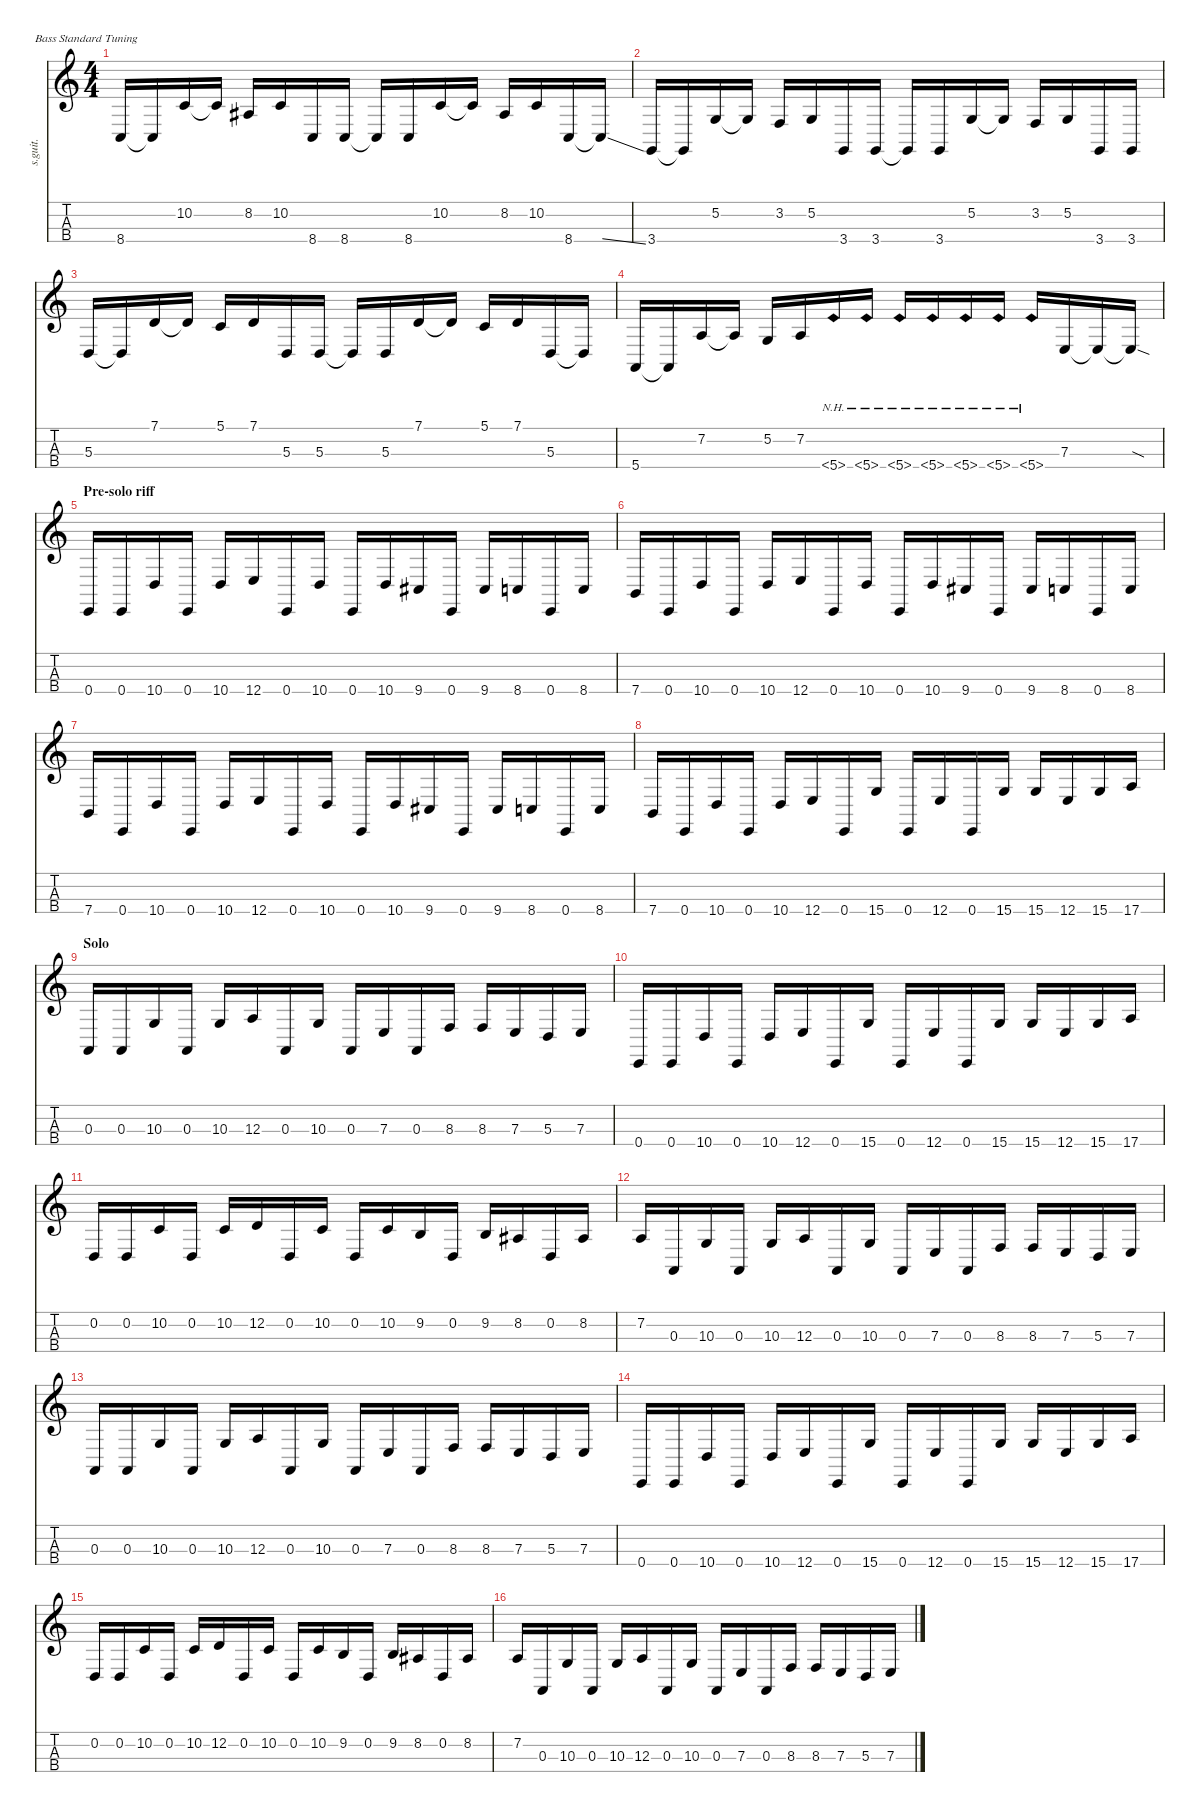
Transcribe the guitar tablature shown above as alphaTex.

\defaultSystemsLayout 4
\hideDynamics
\bracketExtendMode nobrackets
\track ("Chris Wolstenholm - Bass Effects 1" "s.guit.") {instrument distortionguitar}
\staff {score tabs}
\tuning (G2 D2 A1 E1)
\ts (4 4)
\tempo (93 hide)
\clef g2
\ks c
8.4.16{lyrics (0 "") lyrics (1 "") lyrics (2 "") lyrics (3 "") lyrics (4 "") dy mf} 8.4{t}.16{lyrics (0 "") lyrics (1 "") lyrics (2 "") lyrics (3 "") lyrics (4 "") dy f} 10.2.16{lyrics (0 "") lyrics (1 "") lyrics (2 "") lyrics (3 "") lyrics (4 "") dy mf} 10.2{t}.16{lyrics (0 "") lyrics (1 "") lyrics (2 "") lyrics (3 "") lyrics (4 "") dy f} 8.2{acc #}.16{lyrics (0 "") lyrics (1 "") lyrics (2 "") lyrics (3 "") lyrics (4 "") dy mf} 10.2.16{lyrics (0 "") lyrics (1 "") lyrics (2 "") lyrics (3 "") lyrics (4 "")} 8.4.16{lyrics (0 "") lyrics (1 "") lyrics (2 "") lyrics (3 "") lyrics (4 "")} 8.4.16{lyrics (0 "") lyrics (1 "") lyrics (2 "") lyrics (3 "") lyrics (4 "")} 8.4{t}.16{lyrics (0 "") lyrics (1 "") lyrics (2 "") lyrics (3 "") lyrics (4 "") dy f} 8.4.16{lyrics (0 "") lyrics (1 "") lyrics (2 "") lyrics (3 "") lyrics (4 "")} 10.2.16{lyrics (0 "") lyrics (1 "") lyrics (2 "") lyrics (3 "") lyrics (4 "")} 10.2{t}.16{lyrics (0 "") lyrics (1 "") lyrics (2 "") lyrics (3 "") lyrics (4 "")} 8.2{acc #}.16{lyrics (0 "") lyrics (1 "") lyrics (2 "") lyrics (3 "") lyrics (4 "")} 10.2.16{lyrics (0 "") lyrics (1 "") lyrics (2 "") lyrics (3 "") lyrics (4 "")} 8.4.16{lyrics (0 "") lyrics (1 "") lyrics (2 "") lyrics (3 "") lyrics (4 "")} 8.4{ss t}.16{lyrics (0 "") lyrics (1 "") lyrics (2 "") lyrics (3 "") lyrics (4 "")} |
3.4.16{lyrics (0 "") lyrics (1 "") lyrics (2 "") lyrics (3 "") lyrics (4 "") dy mf} 3.4{t}.16{lyrics (0 "") lyrics (1 "") lyrics (2 "") lyrics (3 "") lyrics (4 "") dy f} 5.2.16{lyrics (0 "") lyrics (1 "") lyrics (2 "") lyrics (3 "") lyrics (4 "") dy mf} 5.2{t}.16{lyrics (0 "") lyrics (1 "") lyrics (2 "") lyrics (3 "") lyrics (4 "") dy f} 3.2.16{lyrics (0 "") lyrics (1 "") lyrics (2 "") lyrics (3 "") lyrics (4 "") dy mf} 5.2.16{lyrics (0 "") lyrics (1 "") lyrics (2 "") lyrics (3 "") lyrics (4 "")} 3.4.16{lyrics (0 "") lyrics (1 "") lyrics (2 "") lyrics (3 "") lyrics (4 "")} 3.4.16{lyrics (0 "") lyrics (1 "") lyrics (2 "") lyrics (3 "") lyrics (4 "")} 3.4{t}.16{lyrics (0 "") lyrics (1 "") lyrics (2 "") lyrics (3 "") lyrics (4 "") dy f} 3.4.16{lyrics (0 "") lyrics (1 "") lyrics (2 "") lyrics (3 "") lyrics (4 "")} 5.2.16{lyrics (0 "") lyrics (1 "") lyrics (2 "") lyrics (3 "") lyrics (4 "")} 5.2{t}.16{lyrics (0 "") lyrics (1 "") lyrics (2 "") lyrics (3 "") lyrics (4 "")} 3.2.16{lyrics (0 "") lyrics (1 "") lyrics (2 "") lyrics (3 "") lyrics (4 "")} 5.2.16{lyrics (0 "") lyrics (1 "") lyrics (2 "") lyrics (3 "") lyrics (4 "")} 3.4.16{lyrics (0 "") lyrics (1 "") lyrics (2 "") lyrics (3 "") lyrics (4 "")} 3.4.16{lyrics (0 "") lyrics (1 "") lyrics (2 "") lyrics (3 "") lyrics (4 "")} |
5.3.16{lyrics (0 "") lyrics (1 "") lyrics (2 "") lyrics (3 "") lyrics (4 "")} 5.3{t}.16{lyrics (0 "") lyrics (1 "") lyrics (2 "") lyrics (3 "") lyrics (4 "")} 7.1.16{lyrics (0 "") lyrics (1 "") lyrics (2 "") lyrics (3 "") lyrics (4 "")} 7.1{t}.16{lyrics (0 "") lyrics (1 "") lyrics (2 "") lyrics (3 "") lyrics (4 "")} 5.1.16{lyrics (0 "") lyrics (1 "") lyrics (2 "") lyrics (3 "") lyrics (4 "")} 7.1.16{lyrics (0 "") lyrics (1 "") lyrics (2 "") lyrics (3 "") lyrics (4 "")} 5.3.16{lyrics (0 "") lyrics (1 "") lyrics (2 "") lyrics (3 "") lyrics (4 "")} 5.3.16{lyrics (0 "") lyrics (1 "") lyrics (2 "") lyrics (3 "") lyrics (4 "")} 5.3{t}.16{lyrics (0 "") lyrics (1 "") lyrics (2 "") lyrics (3 "") lyrics (4 "")} 5.3.16{lyrics (0 "") lyrics (1 "") lyrics (2 "") lyrics (3 "") lyrics (4 "")} 7.1.16{lyrics (0 "") lyrics (1 "") lyrics (2 "") lyrics (3 "") lyrics (4 "")} 7.1{t}.16{lyrics (0 "") lyrics (1 "") lyrics (2 "") lyrics (3 "") lyrics (4 "")} 5.1.16{lyrics (0 "") lyrics (1 "") lyrics (2 "") lyrics (3 "") lyrics (4 "")} 7.1.16{lyrics (0 "") lyrics (1 "") lyrics (2 "") lyrics (3 "") lyrics (4 "")} 5.3.16{lyrics (0 "") lyrics (1 "") lyrics (2 "") lyrics (3 "") lyrics (4 "")} 5.3{t}.16{lyrics (0 "") lyrics (1 "") lyrics (2 "") lyrics (3 "") lyrics (4 "")} |
5.4.16{lyrics (0 "") lyrics (1 "") lyrics (2 "") lyrics (3 "") lyrics (4 "") dy mf} 5.4{t}.16{lyrics (0 "") lyrics (1 "") lyrics (2 "") lyrics (3 "") lyrics (4 "") dy f} 7.2.16{lyrics (0 "") lyrics (1 "") lyrics (2 "") lyrics (3 "") lyrics (4 "") dy mf} 7.2{t}.16{lyrics (0 "") lyrics (1 "") lyrics (2 "") lyrics (3 "") lyrics (4 "") dy f} 5.2.16{lyrics (0 "") lyrics (1 "") lyrics (2 "") lyrics (3 "") lyrics (4 "") dy mf} 7.2.16{lyrics (0 "") lyrics (1 "") lyrics (2 "") lyrics (3 "") lyrics (4 "")} 5.4{nh}.16{lyrics (0 "") lyrics (1 "") lyrics (2 "") lyrics (3 "") lyrics (4 "")} 5.4{nh}.16{lyrics (0 "") lyrics (1 "") lyrics (2 "") lyrics (3 "") lyrics (4 "") dy f} 5.4{nh}.16{lyrics (0 "") lyrics (1 "") lyrics (2 "") lyrics (3 "") lyrics (4 "")} 5.4{nh}.16{lyrics (0 "") lyrics (1 "") lyrics (2 "") lyrics (3 "") lyrics (4 "")} 5.4{nh}.16{lyrics (0 "") lyrics (1 "") lyrics (2 "") lyrics (3 "") lyrics (4 "")} 5.4{nh}.16{lyrics (0 "") lyrics (1 "") lyrics (2 "") lyrics (3 "") lyrics (4 "")} 5.4{nh}.16{lyrics (0 "") lyrics (1 "") lyrics (2 "") lyrics (3 "") lyrics (4 "")} 7.3.16{lyrics (0 "") lyrics (1 "") lyrics (2 "") lyrics (3 "") lyrics (4 "")} 7.3{t}.16{lyrics (0 "") lyrics (1 "") lyrics (2 "") lyrics (3 "") lyrics (4 "")} 7.3{sod t}.16{lyrics (0 "") lyrics (1 "") lyrics (2 "") lyrics (3 "") lyrics (4 "")} |
\section ("" "Pre-solo riff")
0.4.16{lyrics (0 "") lyrics (1 "") lyrics (2 "") lyrics (3 "") lyrics (4 "")} 0.4.16{lyrics (0 "") lyrics (1 "") lyrics (2 "") lyrics (3 "") lyrics (4 "")} 10.4.16{lyrics (0 "") lyrics (1 "") lyrics (2 "") lyrics (3 "") lyrics (4 "")} 0.4.16{lyrics (0 "") lyrics (1 "") lyrics (2 "") lyrics (3 "") lyrics (4 "")} 10.4.16{lyrics (0 "") lyrics (1 "") lyrics (2 "") lyrics (3 "") lyrics (4 "")} 12.4.16{lyrics (0 "") lyrics (1 "") lyrics (2 "") lyrics (3 "") lyrics (4 "")} 0.4.16{lyrics (0 "") lyrics (1 "") lyrics (2 "") lyrics (3 "") lyrics (4 "")} 10.4.16{lyrics (0 "") lyrics (1 "") lyrics (2 "") lyrics (3 "") lyrics (4 "")} 0.4.16{lyrics (0 "") lyrics (1 "") lyrics (2 "") lyrics (3 "") lyrics (4 "")} 10.4.16{lyrics (0 "") lyrics (1 "") lyrics (2 "") lyrics (3 "") lyrics (4 "")} 9.4{acc #}.16{lyrics (0 "") lyrics (1 "") lyrics (2 "") lyrics (3 "") lyrics (4 "")} 0.4.16{lyrics (0 "") lyrics (1 "") lyrics (2 "") lyrics (3 "") lyrics (4 "")} 9.4{acc #}.16{lyrics (0 "") lyrics (1 "") lyrics (2 "") lyrics (3 "") lyrics (4 "")} 8.4.16{lyrics (0 "") lyrics (1 "") lyrics (2 "") lyrics (3 "") lyrics (4 "")} 0.4.16{lyrics (0 "") lyrics (1 "") lyrics (2 "") lyrics (3 "") lyrics (4 "")} 8.4.16{lyrics (0 "") lyrics (1 "") lyrics (2 "") lyrics (3 "") lyrics (4 "")} |
7.4.16{lyrics (0 "") lyrics (1 "") lyrics (2 "") lyrics (3 "") lyrics (4 "")} 0.4.16{lyrics (0 "") lyrics (1 "") lyrics (2 "") lyrics (3 "") lyrics (4 "")} 10.4.16{lyrics (0 "") lyrics (1 "") lyrics (2 "") lyrics (3 "") lyrics (4 "")} 0.4.16{lyrics (0 "") lyrics (1 "") lyrics (2 "") lyrics (3 "") lyrics (4 "")} 10.4.16{lyrics (0 "") lyrics (1 "") lyrics (2 "") lyrics (3 "") lyrics (4 "")} 12.4.16{lyrics (0 "") lyrics (1 "") lyrics (2 "") lyrics (3 "") lyrics (4 "")} 0.4.16{lyrics (0 "") lyrics (1 "") lyrics (2 "") lyrics (3 "") lyrics (4 "")} 10.4.16{lyrics (0 "") lyrics (1 "") lyrics (2 "") lyrics (3 "") lyrics (4 "")} 0.4.16{lyrics (0 "") lyrics (1 "") lyrics (2 "") lyrics (3 "") lyrics (4 "")} 10.4.16{lyrics (0 "") lyrics (1 "") lyrics (2 "") lyrics (3 "") lyrics (4 "")} 9.4{acc #}.16{lyrics (0 "") lyrics (1 "") lyrics (2 "") lyrics (3 "") lyrics (4 "")} 0.4.16{lyrics (0 "") lyrics (1 "") lyrics (2 "") lyrics (3 "") lyrics (4 "")} 9.4{acc #}.16{lyrics (0 "") lyrics (1 "") lyrics (2 "") lyrics (3 "") lyrics (4 "")} 8.4.16{lyrics (0 "") lyrics (1 "") lyrics (2 "") lyrics (3 "") lyrics (4 "")} 0.4.16{lyrics (0 "") lyrics (1 "") lyrics (2 "") lyrics (3 "") lyrics (4 "")} 8.4.16{lyrics (0 "") lyrics (1 "") lyrics (2 "") lyrics (3 "") lyrics (4 "")} |
7.4.16{lyrics (0 "") lyrics (1 "") lyrics (2 "") lyrics (3 "") lyrics (4 "")} 0.4.16{lyrics (0 "") lyrics (1 "") lyrics (2 "") lyrics (3 "") lyrics (4 "")} 10.4.16{lyrics (0 "") lyrics (1 "") lyrics (2 "") lyrics (3 "") lyrics (4 "")} 0.4.16{lyrics (0 "") lyrics (1 "") lyrics (2 "") lyrics (3 "") lyrics (4 "")} 10.4.16{lyrics (0 "") lyrics (1 "") lyrics (2 "") lyrics (3 "") lyrics (4 "")} 12.4.16{lyrics (0 "") lyrics (1 "") lyrics (2 "") lyrics (3 "") lyrics (4 "")} 0.4.16{lyrics (0 "") lyrics (1 "") lyrics (2 "") lyrics (3 "") lyrics (4 "")} 10.4.16{lyrics (0 "") lyrics (1 "") lyrics (2 "") lyrics (3 "") lyrics (4 "")} 0.4.16{lyrics (0 "") lyrics (1 "") lyrics (2 "") lyrics (3 "") lyrics (4 "")} 10.4.16{lyrics (0 "") lyrics (1 "") lyrics (2 "") lyrics (3 "") lyrics (4 "")} 9.4{acc #}.16{lyrics (0 "") lyrics (1 "") lyrics (2 "") lyrics (3 "") lyrics (4 "")} 0.4.16{lyrics (0 "") lyrics (1 "") lyrics (2 "") lyrics (3 "") lyrics (4 "")} 9.4{acc #}.16{lyrics (0 "") lyrics (1 "") lyrics (2 "") lyrics (3 "") lyrics (4 "")} 8.4.16{lyrics (0 "") lyrics (1 "") lyrics (2 "") lyrics (3 "") lyrics (4 "")} 0.4.16{lyrics (0 "") lyrics (1 "") lyrics (2 "") lyrics (3 "") lyrics (4 "")} 8.4.16{lyrics (0 "") lyrics (1 "") lyrics (2 "") lyrics (3 "") lyrics (4 "")} |
7.4.16{lyrics (0 "") lyrics (1 "") lyrics (2 "") lyrics (3 "") lyrics (4 "")} 0.4.16{lyrics (0 "") lyrics (1 "") lyrics (2 "") lyrics (3 "") lyrics (4 "")} 10.4.16{lyrics (0 "") lyrics (1 "") lyrics (2 "") lyrics (3 "") lyrics (4 "")} 0.4.16{lyrics (0 "") lyrics (1 "") lyrics (2 "") lyrics (3 "") lyrics (4 "")} 10.4.16{lyrics (0 "") lyrics (1 "") lyrics (2 "") lyrics (3 "") lyrics (4 "")} 12.4.16{lyrics (0 "") lyrics (1 "") lyrics (2 "") lyrics (3 "") lyrics (4 "")} 0.4.16{lyrics (0 "") lyrics (1 "") lyrics (2 "") lyrics (3 "") lyrics (4 "")} 15.4.16{lyrics (0 "") lyrics (1 "") lyrics (2 "") lyrics (3 "") lyrics (4 "")} 0.4.16{lyrics (0 "") lyrics (1 "") lyrics (2 "") lyrics (3 "") lyrics (4 "")} 12.4.16{lyrics (0 "") lyrics (1 "") lyrics (2 "") lyrics (3 "") lyrics (4 "")} 0.4.16{lyrics (0 "") lyrics (1 "") lyrics (2 "") lyrics (3 "") lyrics (4 "")} 15.4.16{lyrics (0 "") lyrics (1 "") lyrics (2 "") lyrics (3 "") lyrics (4 "")} 15.4.16{lyrics (0 "") lyrics (1 "") lyrics (2 "") lyrics (3 "") lyrics (4 "")} 12.4.16{lyrics (0 "") lyrics (1 "") lyrics (2 "") lyrics (3 "") lyrics (4 "")} 15.4.16{lyrics (0 "") lyrics (1 "") lyrics (2 "") lyrics (3 "") lyrics (4 "")} 17.4.16{lyrics (0 "") lyrics (1 "") lyrics (2 "") lyrics (3 "") lyrics (4 "")} |
\section ("" "Solo")
0.3.16{lyrics (0 "") lyrics (1 "") lyrics (2 "") lyrics (3 "") lyrics (4 "")} 0.3.16{lyrics (0 "") lyrics (1 "") lyrics (2 "") lyrics (3 "") lyrics (4 "")} 10.3.16{lyrics (0 "") lyrics (1 "") lyrics (2 "") lyrics (3 "") lyrics (4 "")} 0.3.16{lyrics (0 "") lyrics (1 "") lyrics (2 "") lyrics (3 "") lyrics (4 "")} 10.3.16{lyrics (0 "") lyrics (1 "") lyrics (2 "") lyrics (3 "") lyrics (4 "")} 12.3.16{lyrics (0 "") lyrics (1 "") lyrics (2 "") lyrics (3 "") lyrics (4 "")} 0.3.16{lyrics (0 "") lyrics (1 "") lyrics (2 "") lyrics (3 "") lyrics (4 "")} 10.3.16{lyrics (0 "") lyrics (1 "") lyrics (2 "") lyrics (3 "") lyrics (4 "")} 0.3.16{lyrics (0 "") lyrics (1 "") lyrics (2 "") lyrics (3 "") lyrics (4 "")} 7.3.16{lyrics (0 "") lyrics (1 "") lyrics (2 "") lyrics (3 "") lyrics (4 "")} 0.3.16{lyrics (0 "") lyrics (1 "") lyrics (2 "") lyrics (3 "") lyrics (4 "")} 8.3.16{lyrics (0 "") lyrics (1 "") lyrics (2 "") lyrics (3 "") lyrics (4 "")} 8.3.16{lyrics (0 "") lyrics (1 "") lyrics (2 "") lyrics (3 "") lyrics (4 "")} 7.3.16{lyrics (0 "") lyrics (1 "") lyrics (2 "") lyrics (3 "") lyrics (4 "")} 5.3.16{lyrics (0 "") lyrics (1 "") lyrics (2 "") lyrics (3 "") lyrics (4 "")} 7.3.16{lyrics (0 "") lyrics (1 "") lyrics (2 "") lyrics (3 "") lyrics (4 "")} |
0.4.16{lyrics (0 "") lyrics (1 "") lyrics (2 "") lyrics (3 "") lyrics (4 "")} 0.4.16{lyrics (0 "") lyrics (1 "") lyrics (2 "") lyrics (3 "") lyrics (4 "")} 10.4.16{lyrics (0 "") lyrics (1 "") lyrics (2 "") lyrics (3 "") lyrics (4 "")} 0.4.16{lyrics (0 "") lyrics (1 "") lyrics (2 "") lyrics (3 "") lyrics (4 "")} 10.4.16{lyrics (0 "") lyrics (1 "") lyrics (2 "") lyrics (3 "") lyrics (4 "")} 12.4.16{lyrics (0 "") lyrics (1 "") lyrics (2 "") lyrics (3 "") lyrics (4 "")} 0.4.16{lyrics (0 "") lyrics (1 "") lyrics (2 "") lyrics (3 "") lyrics (4 "")} 15.4.16{lyrics (0 "") lyrics (1 "") lyrics (2 "") lyrics (3 "") lyrics (4 "")} 0.4.16{lyrics (0 "") lyrics (1 "") lyrics (2 "") lyrics (3 "") lyrics (4 "")} 12.4.16{lyrics (0 "") lyrics (1 "") lyrics (2 "") lyrics (3 "") lyrics (4 "")} 0.4.16{lyrics (0 "") lyrics (1 "") lyrics (2 "") lyrics (3 "") lyrics (4 "")} 15.4.16{lyrics (0 "") lyrics (1 "") lyrics (2 "") lyrics (3 "") lyrics (4 "")} 15.4.16{lyrics (0 "") lyrics (1 "") lyrics (2 "") lyrics (3 "") lyrics (4 "")} 12.4.16{lyrics (0 "") lyrics (1 "") lyrics (2 "") lyrics (3 "") lyrics (4 "")} 15.4.16{lyrics (0 "") lyrics (1 "") lyrics (2 "") lyrics (3 "") lyrics (4 "")} 17.4.16{lyrics (0 "") lyrics (1 "") lyrics (2 "") lyrics (3 "") lyrics (4 "")} |
0.2.16{lyrics (0 "") lyrics (1 "") lyrics (2 "") lyrics (3 "") lyrics (4 "")} 0.2.16{lyrics (0 "") lyrics (1 "") lyrics (2 "") lyrics (3 "") lyrics (4 "")} 10.2.16{lyrics (0 "") lyrics (1 "") lyrics (2 "") lyrics (3 "") lyrics (4 "")} 0.2.16{lyrics (0 "") lyrics (1 "") lyrics (2 "") lyrics (3 "") lyrics (4 "")} 10.2.16{lyrics (0 "") lyrics (1 "") lyrics (2 "") lyrics (3 "") lyrics (4 "")} 12.2.16{lyrics (0 "") lyrics (1 "") lyrics (2 "") lyrics (3 "") lyrics (4 "")} 0.2.16{lyrics (0 "") lyrics (1 "") lyrics (2 "") lyrics (3 "") lyrics (4 "")} 10.2.16{lyrics (0 "") lyrics (1 "") lyrics (2 "") lyrics (3 "") lyrics (4 "")} 0.2.16{lyrics (0 "") lyrics (1 "") lyrics (2 "") lyrics (3 "") lyrics (4 "")} 10.2.16{lyrics (0 "") lyrics (1 "") lyrics (2 "") lyrics (3 "") lyrics (4 "")} 9.2.16{lyrics (0 "") lyrics (1 "") lyrics (2 "") lyrics (3 "") lyrics (4 "")} 0.2.16{lyrics (0 "") lyrics (1 "") lyrics (2 "") lyrics (3 "") lyrics (4 "")} 9.2.16{lyrics (0 "") lyrics (1 "") lyrics (2 "") lyrics (3 "") lyrics (4 "")} 8.2{acc #}.16{lyrics (0 "") lyrics (1 "") lyrics (2 "") lyrics (3 "") lyrics (4 "")} 0.2.16{lyrics (0 "") lyrics (1 "") lyrics (2 "") lyrics (3 "") lyrics (4 "")} 8.2{acc #}.16{lyrics (0 "") lyrics (1 "") lyrics (2 "") lyrics (3 "") lyrics (4 "")} |
7.2.16{lyrics (0 "") lyrics (1 "") lyrics (2 "") lyrics (3 "") lyrics (4 "")} 0.3.16{lyrics (0 "") lyrics (1 "") lyrics (2 "") lyrics (3 "") lyrics (4 "")} 10.3.16{lyrics (0 "") lyrics (1 "") lyrics (2 "") lyrics (3 "") lyrics (4 "")} 0.3.16{lyrics (0 "") lyrics (1 "") lyrics (2 "") lyrics (3 "") lyrics (4 "")} 10.3.16{lyrics (0 "") lyrics (1 "") lyrics (2 "") lyrics (3 "") lyrics (4 "")} 12.3.16{lyrics (0 "") lyrics (1 "") lyrics (2 "") lyrics (3 "") lyrics (4 "")} 0.3.16{lyrics (0 "") lyrics (1 "") lyrics (2 "") lyrics (3 "") lyrics (4 "")} 10.3.16{lyrics (0 "") lyrics (1 "") lyrics (2 "") lyrics (3 "") lyrics (4 "")} 0.3.16{lyrics (0 "") lyrics (1 "") lyrics (2 "") lyrics (3 "") lyrics (4 "")} 7.3.16{lyrics (0 "") lyrics (1 "") lyrics (2 "") lyrics (3 "") lyrics (4 "")} 0.3.16{lyrics (0 "") lyrics (1 "") lyrics (2 "") lyrics (3 "") lyrics (4 "")} 8.3.16{lyrics (0 "") lyrics (1 "") lyrics (2 "") lyrics (3 "") lyrics (4 "")} 8.3.16{lyrics (0 "") lyrics (1 "") lyrics (2 "") lyrics (3 "") lyrics (4 "")} 7.3.16{lyrics (0 "") lyrics (1 "") lyrics (2 "") lyrics (3 "") lyrics (4 "")} 5.3.16{lyrics (0 "") lyrics (1 "") lyrics (2 "") lyrics (3 "") lyrics (4 "")} 7.3.16{lyrics (0 "") lyrics (1 "") lyrics (2 "") lyrics (3 "") lyrics (4 "")} |
0.3.16{lyrics (0 "") lyrics (1 "") lyrics (2 "") lyrics (3 "") lyrics (4 "")} 0.3.16{lyrics (0 "") lyrics (1 "") lyrics (2 "") lyrics (3 "") lyrics (4 "")} 10.3.16{lyrics (0 "") lyrics (1 "") lyrics (2 "") lyrics (3 "") lyrics (4 "")} 0.3.16{lyrics (0 "") lyrics (1 "") lyrics (2 "") lyrics (3 "") lyrics (4 "")} 10.3.16{lyrics (0 "") lyrics (1 "") lyrics (2 "") lyrics (3 "") lyrics (4 "")} 12.3.16{lyrics (0 "") lyrics (1 "") lyrics (2 "") lyrics (3 "") lyrics (4 "")} 0.3.16{lyrics (0 "") lyrics (1 "") lyrics (2 "") lyrics (3 "") lyrics (4 "")} 10.3.16{lyrics (0 "") lyrics (1 "") lyrics (2 "") lyrics (3 "") lyrics (4 "")} 0.3.16{lyrics (0 "") lyrics (1 "") lyrics (2 "") lyrics (3 "") lyrics (4 "")} 7.3.16{lyrics (0 "") lyrics (1 "") lyrics (2 "") lyrics (3 "") lyrics (4 "")} 0.3.16{lyrics (0 "") lyrics (1 "") lyrics (2 "") lyrics (3 "") lyrics (4 "")} 8.3.16{lyrics (0 "") lyrics (1 "") lyrics (2 "") lyrics (3 "") lyrics (4 "")} 8.3.16{lyrics (0 "") lyrics (1 "") lyrics (2 "") lyrics (3 "") lyrics (4 "")} 7.3.16{lyrics (0 "") lyrics (1 "") lyrics (2 "") lyrics (3 "") lyrics (4 "")} 5.3.16{lyrics (0 "") lyrics (1 "") lyrics (2 "") lyrics (3 "") lyrics (4 "")} 7.3.16{lyrics (0 "") lyrics (1 "") lyrics (2 "") lyrics (3 "") lyrics (4 "")} |
0.4.16{lyrics (0 "") lyrics (1 "") lyrics (2 "") lyrics (3 "") lyrics (4 "")} 0.4.16{lyrics (0 "") lyrics (1 "") lyrics (2 "") lyrics (3 "") lyrics (4 "")} 10.4.16{lyrics (0 "") lyrics (1 "") lyrics (2 "") lyrics (3 "") lyrics (4 "")} 0.4.16{lyrics (0 "") lyrics (1 "") lyrics (2 "") lyrics (3 "") lyrics (4 "")} 10.4.16{lyrics (0 "") lyrics (1 "") lyrics (2 "") lyrics (3 "") lyrics (4 "")} 12.4.16{lyrics (0 "") lyrics (1 "") lyrics (2 "") lyrics (3 "") lyrics (4 "")} 0.4.16{lyrics (0 "") lyrics (1 "") lyrics (2 "") lyrics (3 "") lyrics (4 "")} 15.4.16{lyrics (0 "") lyrics (1 "") lyrics (2 "") lyrics (3 "") lyrics (4 "")} 0.4.16{lyrics (0 "") lyrics (1 "") lyrics (2 "") lyrics (3 "") lyrics (4 "")} 12.4.16{lyrics (0 "") lyrics (1 "") lyrics (2 "") lyrics (3 "") lyrics (4 "")} 0.4.16{lyrics (0 "") lyrics (1 "") lyrics (2 "") lyrics (3 "") lyrics (4 "")} 15.4.16{lyrics (0 "") lyrics (1 "") lyrics (2 "") lyrics (3 "") lyrics (4 "")} 15.4.16{lyrics (0 "") lyrics (1 "") lyrics (2 "") lyrics (3 "") lyrics (4 "")} 12.4.16{lyrics (0 "") lyrics (1 "") lyrics (2 "") lyrics (3 "") lyrics (4 "")} 15.4.16{lyrics (0 "") lyrics (1 "") lyrics (2 "") lyrics (3 "") lyrics (4 "")} 17.4.16{lyrics (0 "") lyrics (1 "") lyrics (2 "") lyrics (3 "") lyrics (4 "")} |
0.2.16{lyrics (0 "") lyrics (1 "") lyrics (2 "") lyrics (3 "") lyrics (4 "")} 0.2.16{lyrics (0 "") lyrics (1 "") lyrics (2 "") lyrics (3 "") lyrics (4 "")} 10.2.16{lyrics (0 "") lyrics (1 "") lyrics (2 "") lyrics (3 "") lyrics (4 "")} 0.2.16{lyrics (0 "") lyrics (1 "") lyrics (2 "") lyrics (3 "") lyrics (4 "")} 10.2.16{lyrics (0 "") lyrics (1 "") lyrics (2 "") lyrics (3 "") lyrics (4 "")} 12.2.16{lyrics (0 "") lyrics (1 "") lyrics (2 "") lyrics (3 "") lyrics (4 "")} 0.2.16{lyrics (0 "") lyrics (1 "") lyrics (2 "") lyrics (3 "") lyrics (4 "")} 10.2.16{lyrics (0 "") lyrics (1 "") lyrics (2 "") lyrics (3 "") lyrics (4 "")} 0.2.16{lyrics (0 "") lyrics (1 "") lyrics (2 "") lyrics (3 "") lyrics (4 "")} 10.2.16{lyrics (0 "") lyrics (1 "") lyrics (2 "") lyrics (3 "") lyrics (4 "")} 9.2.16{lyrics (0 "") lyrics (1 "") lyrics (2 "") lyrics (3 "") lyrics (4 "")} 0.2.16{lyrics (0 "") lyrics (1 "") lyrics (2 "") lyrics (3 "") lyrics (4 "")} 9.2.16{lyrics (0 "") lyrics (1 "") lyrics (2 "") lyrics (3 "") lyrics (4 "")} 8.2{acc #}.16{lyrics (0 "") lyrics (1 "") lyrics (2 "") lyrics (3 "") lyrics (4 "")} 0.2.16{lyrics (0 "") lyrics (1 "") lyrics (2 "") lyrics (3 "") lyrics (4 "")} 8.2{acc #}.16{lyrics (0 "") lyrics (1 "") lyrics (2 "") lyrics (3 "") lyrics (4 "")} |
7.2.16{lyrics (0 "") lyrics (1 "") lyrics (2 "") lyrics (3 "") lyrics (4 "")} 0.3.16{lyrics (0 "") lyrics (1 "") lyrics (2 "") lyrics (3 "") lyrics (4 "")} 10.3.16{lyrics (0 "") lyrics (1 "") lyrics (2 "") lyrics (3 "") lyrics (4 "")} 0.3.16{lyrics (0 "") lyrics (1 "") lyrics (2 "") lyrics (3 "") lyrics (4 "")} 10.3.16{lyrics (0 "") lyrics (1 "") lyrics (2 "") lyrics (3 "") lyrics (4 "")} 12.3.16{lyrics (0 "") lyrics (1 "") lyrics (2 "") lyrics (3 "") lyrics (4 "")} 0.3.16{lyrics (0 "") lyrics (1 "") lyrics (2 "") lyrics (3 "") lyrics (4 "")} 10.3.16{lyrics (0 "") lyrics (1 "") lyrics (2 "") lyrics (3 "") lyrics (4 "")} 0.3.16{lyrics (0 "") lyrics (1 "") lyrics (2 "") lyrics (3 "") lyrics (4 "")} 7.3.16{lyrics (0 "") lyrics (1 "") lyrics (2 "") lyrics (3 "") lyrics (4 "")} 0.3.16{lyrics (0 "") lyrics (1 "") lyrics (2 "") lyrics (3 "") lyrics (4 "")} 8.3.16{lyrics (0 "") lyrics (1 "") lyrics (2 "") lyrics (3 "") lyrics (4 "")} 8.3.16{lyrics (0 "") lyrics (1 "") lyrics (2 "") lyrics (3 "") lyrics (4 "")} 7.3.16{lyrics (0 "") lyrics (1 "") lyrics (2 "") lyrics (3 "") lyrics (4 "")} 5.3.16{lyrics (0 "") lyrics (1 "") lyrics (2 "") lyrics (3 "") lyrics (4 "")} 7.3.16{lyrics (0 "") lyrics (1 "") lyrics (2 "") lyrics (3 "") lyrics (4 "")}
